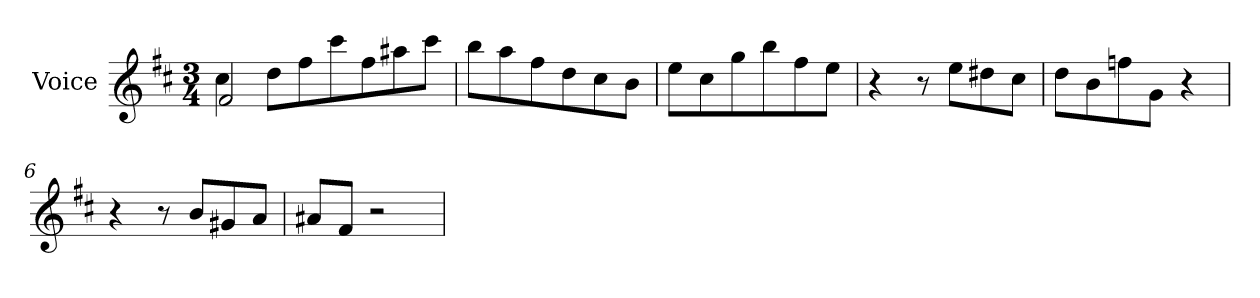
**kern
*part1
*staff1
*I"Voice
*I'Voice
*clefG2
*k[f#c#]
*M3/4
=1
*^
2f#/	4cc#\
.	8dd\L
.	8ff#\
2ryy	8ccc#\
.	8ff#\
.	8aa#X\
.	8ccc#\J
*v	*v
=2
8bb\L
8aa\
8ff#\
8dd\
8cc#\
8b\J
=3
8ee\L
8cc#\
8gg\
8bb\
8ff#\
8ee\J
=4
4r
8r
8ee\L
8dd#X\
8cc#\J
=5
8dd\L
8b\
8ffn\
8g\J
4r
=6
4r
8r
8b/L
8g#X/
8a/J
=7
8a#X/L
8f#/J
2rcc
=
*-
